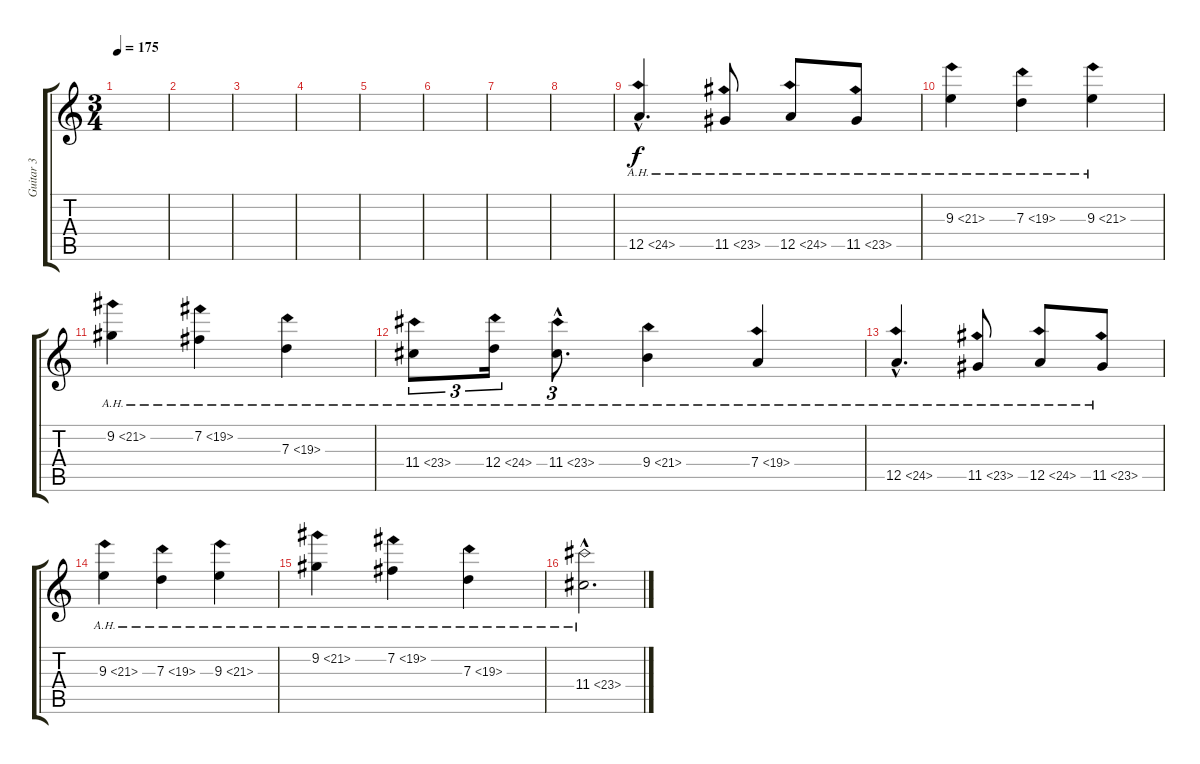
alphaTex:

\track ("Guitar 3" "Guitar 3") {instrument overdrivenguitar}
\staff {score tabs}
\tuning (E4 B3 G3 D3 A2 E2) {hide}
\ts (3 4)
\tempo 175
\clef g2
\ks c
|
|
|
|
|
|
|
|
12.5{ah 12 hac}.4{d} 11.5{ah 12}.8 12.5{ah 12}.8 11.5{ah 12}.8 |
9.3{ah 12}.4 7.3{ah 12}.4 9.3{ah 12}.4 |
9.2{ah 12}.4 7.2{ah 12}.4 7.3{ah 12}.4 |
11.4{ah 12}.8{tu (3 2)} 12.4{ah 12}.16{tu (3 2)} 11.4{ah 12 hac}.8{d tu (3 2)} 9.4{ah 12}.4 7.4{ah 12}.4 |
12.5{ah 12 hac}.4{d} 11.5{ah 12}.8 12.5{ah 12}.8 11.5{ah 12}.8 |
9.3{ah 12}.4 7.3{ah 12}.4 9.3{ah 12}.4 |
9.2{ah 12}.4 7.2{ah 12}.4 7.3{ah 12}.4 |
11.4{ah 12 hac}.2{d volume 2}
